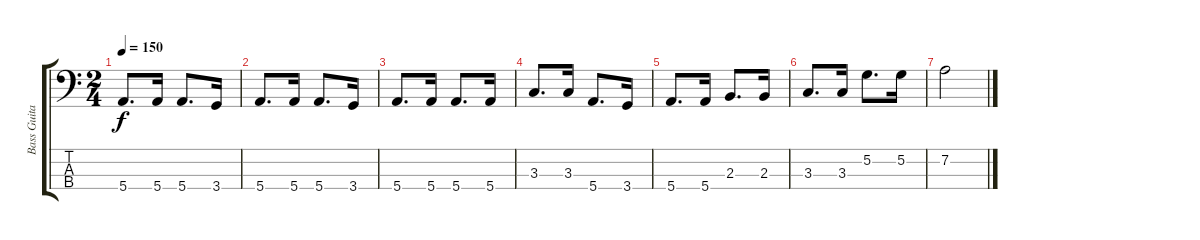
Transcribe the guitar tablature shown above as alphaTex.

\track ("Bass Guitara" "Bass Guita") {instrument electricbassfinger}
\staff {score tabs}
\tuning (G2 D2 A1 E1) {hide}
\ts (2 4)
\tempo 150
\clef f4
\ks aminor
5.4.8{d dy f} 5.4.16 5.4.8{d} 3.4.16 |
5.4.8{d} 5.4.16 5.4.8{d} 3.4.16 |
5.4.8{d} 5.4.16 5.4.8{d} 5.4.16 |
3.3.8{d} 3.3.16 5.4.8{d} 3.4.16 |
5.4.8{d} 5.4.16 2.3.8{d} 2.3.16 |
3.3.8{d} 3.3.16 5.2.8{d} 5.2.16 |
7.2.2
